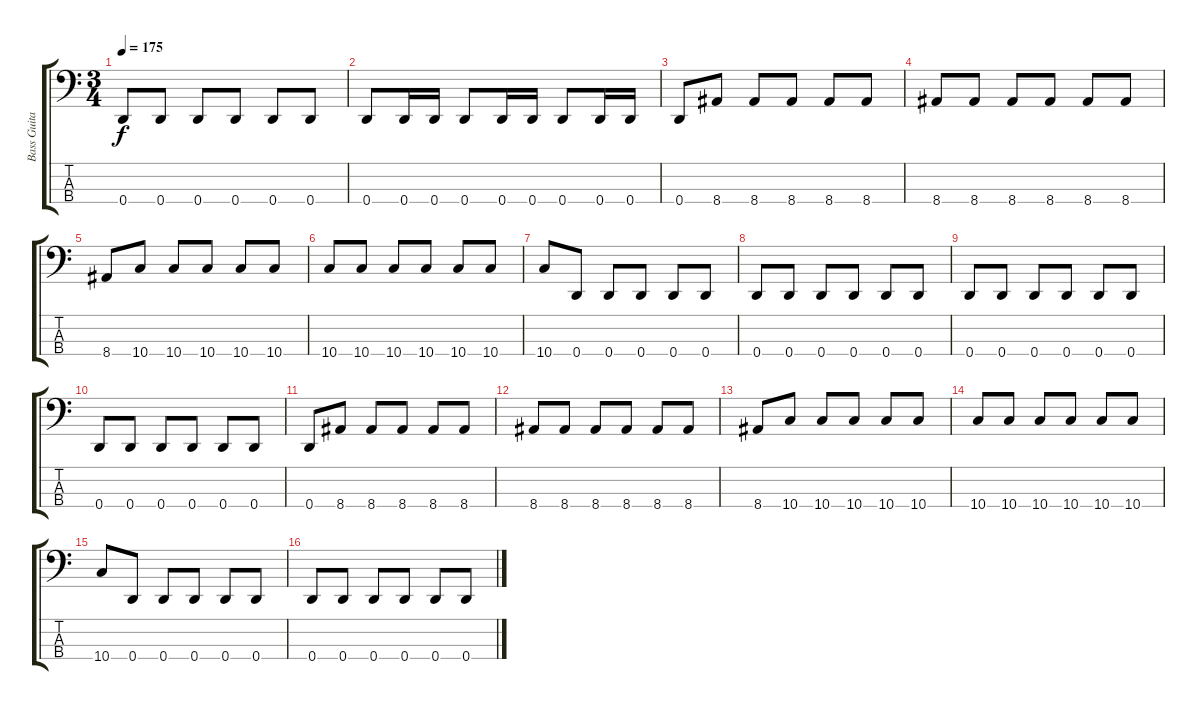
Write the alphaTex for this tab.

\track ("Bass Guitar" "Bass Guita") {instrument electricbassfinger}
\staff {score tabs}
\tuning (G2 D2 A1 D1) {hide}
\ts (3 4)
\tempo 175
\clef f4
\ks c
0.4.8{dy f} 0.4.8 0.4.8 0.4.8 0.4.8 0.4.8 |
0.4.8 0.4.16 0.4.16 0.4.8 0.4.16 0.4.16 0.4.8 0.4.16 0.4.16 |
0.4.8 8.4.8 8.4.8 8.4.8 8.4.8 8.4.8 |
8.4.8 8.4.8 8.4.8 8.4.8 8.4.8 8.4.8 |
8.4.8 10.4.8 10.4.8 10.4.8 10.4.8 10.4.8 |
10.4.8 10.4.8 10.4.8 10.4.8 10.4.8 10.4.8 |
10.4.8 0.4.8 0.4.8 0.4.8 0.4.8 0.4.8 |
0.4.8 0.4.8 0.4.8 0.4.8 0.4.8 0.4.8 |
0.4.8 0.4.8 0.4.8 0.4.8 0.4.8 0.4.8 |
0.4.8 0.4.8 0.4.8 0.4.8 0.4.8 0.4.8 |
0.4.8 8.4.8 8.4.8 8.4.8 8.4.8 8.4.8 |
8.4.8 8.4.8 8.4.8 8.4.8 8.4.8 8.4.8 |
8.4.8 10.4.8 10.4.8 10.4.8 10.4.8 10.4.8 |
10.4.8 10.4.8 10.4.8 10.4.8 10.4.8 10.4.8 |
10.4.8 0.4.8 0.4.8 0.4.8 0.4.8 0.4.8 |
0.4.8 0.4.8 0.4.8 0.4.8 0.4.8 0.4.8
